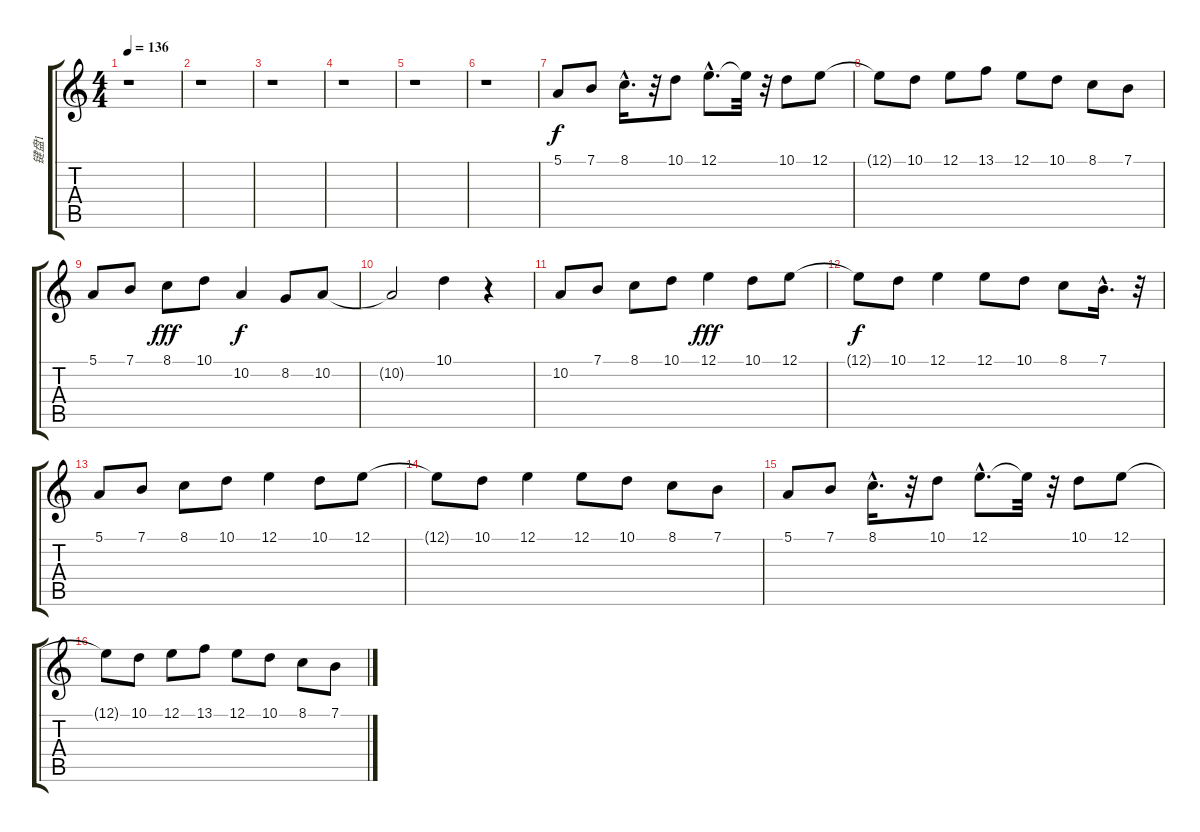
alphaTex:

\track ("键盘1" "键盘1") {instrument percussiveorgan}
\staff {score tabs}
\tuning (E4 B3 G3 D3 A2 E2) {hide}
\ts (4 4)
\tempo 136
\clef g2
\ks c
r.1{dy f} |
r.1 |
r.1 |
r.1 |
r.1 |
r.1 |
5.1.8 7.1.8 8.1{hac}.16{d} r.32 10.1.8 12.1{hac}.8{d} 12.1{t}.32 r.32 10.1.8 12.1.8 |
12.1{t}.8 10.1.8 12.1.8 13.1.8 12.1.8 10.1.8 8.1.8 7.1.8 |
5.1.8 7.1.8 8.1.8{dy fff} 10.1.8 10.2.4{dy f} 8.2.8 10.2.8 |
10.2{t}.2 10.1.4 r.4 |
10.2.8 7.1.8 8.1.8 10.1.8 12.1.4{dy fff} 10.1.8 12.1.8 |
12.1{t}.8{dy f} 10.1.8 12.1.4 12.1.8 10.1.8 8.1.8 7.1{hac}.16{d} r.32 |
5.1.8 7.1.8 8.1.8 10.1.8 12.1.4 10.1.8 12.1.8 |
12.1{t}.8 10.1.8 12.1.4 12.1.8 10.1.8 8.1.8 7.1.8 |
5.1.8 7.1.8 8.1{hac}.16{d} r.32 10.1.8 12.1{hac}.8{d} 12.1{t}.32 r.32 10.1.8 12.1.8 |
12.1{t}.8 10.1.8 12.1.8 13.1.8 12.1.8 10.1.8 8.1.8 7.1.8
